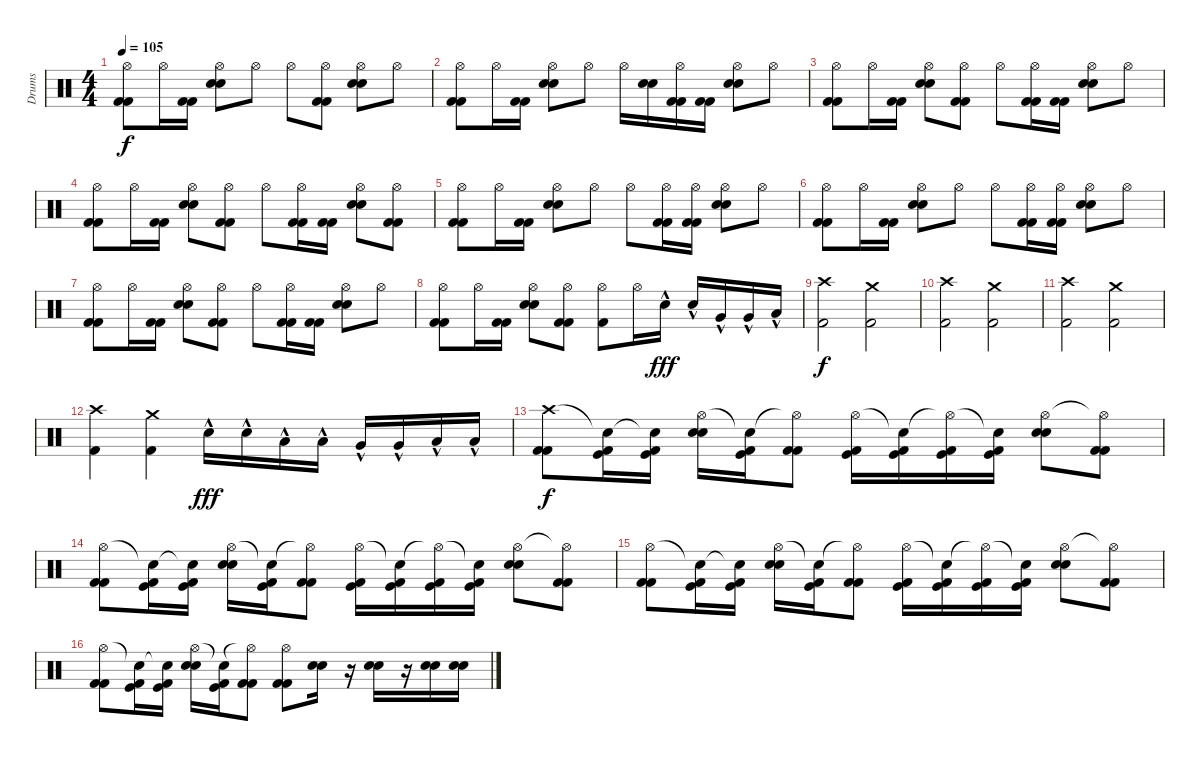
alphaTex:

\track ("Drums" "Drums") {instrument percussion}
\staff {score}
\articulation defaults
\ts (4 4)
\tempo 105
\clef neutral
\ks c
("Hi-Hat (open)" "Kick (hit) 2" "Kick (hit) 2").8{dy f} "Hi-Hat (open)".16 ("Kick (hit) 2" "Kick (hit) 2").16 ("Electric Snare (hit)" "Electric Snare (hit)" "Hi-Hat (open)").8 "Hi-Hat (open)".8 "Hi-Hat (open)".8 ("Kick (hit) 2" "Kick (hit) 2" "Hi-Hat (open)").8 ("Electric Snare (hit)" "Electric Snare (hit)" "Hi-Hat (open)").8 "Hi-Hat (open)".8 |
("Hi-Hat (open)" "Kick (hit) 2" "Kick (hit) 2").8 "Hi-Hat (open)".16 ("Kick (hit) 2" "Kick (hit) 2").16 ("Electric Snare (hit)" "Electric Snare (hit)" "Hi-Hat (open)").8 "Hi-Hat (open)".8 "Hi-Hat (open)".16 ("Electric Snare (hit)" "Electric Snare (hit)").16 ("Kick (hit) 2" "Kick (hit) 2" "Hi-Hat (open)").16 ("Kick (hit) 2" "Kick (hit) 2").16 ("Electric Snare (hit)" "Hi-Hat (open)" "Electric Snare (hit)").8 "Hi-Hat (open)".8 |
("Hi-Hat (open)" "Kick (hit) 2" "Kick (hit) 2").8 "Hi-Hat (open)".16 ("Kick (hit) 2" "Kick (hit) 2").16 ("Electric Snare (hit)" "Electric Snare (hit)" "Hi-Hat (open)").8 ("Hi-Hat (open)" "Kick (hit) 2" "Kick (hit) 2").8 "Hi-Hat (open)".8 ("Kick (hit) 2" "Kick (hit) 2" "Hi-Hat (open)").16 ("Kick (hit) 2" "Kick (hit) 2").16 ("Electric Snare (hit)" "Electric Snare (hit)" "Hi-Hat (open)").8 "Hi-Hat (open)".8 |
("Hi-Hat (open)" "Kick (hit) 2" "Kick (hit) 2").8 "Hi-Hat (open)".16 ("Kick (hit) 2" "Kick (hit) 2").16 ("Electric Snare (hit)" "Electric Snare (hit)" "Hi-Hat (open)").8 ("Hi-Hat (open)" "Kick (hit) 2" "Kick (hit) 2").8 "Hi-Hat (open)".8 ("Kick (hit) 2" "Kick (hit) 2" "Hi-Hat (open)").16 ("Kick (hit) 2" "Kick (hit) 2").16 ("Electric Snare (hit)" "Electric Snare (hit)" "Hi-Hat (open)").8 ("Kick (hit) 2" "Kick (hit) 2" "Hi-Hat (open)").8 |
("Hi-Hat (open)" "Kick (hit) 2" "Kick (hit) 2").8 "Hi-Hat (open)".16 ("Kick (hit) 2" "Kick (hit) 2").16 ("Electric Snare (hit)" "Electric Snare (hit)" "Hi-Hat (open)").8 "Hi-Hat (open)".8 "Hi-Hat (open)".8 ("Kick (hit) 2" "Kick (hit) 2" "Hi-Hat (open)").16 ("Hi-Hat (open)" "Kick (hit) 2" "Kick (hit) 2").16 ("Hi-Hat (open)" "Electric Snare (hit)" "Electric Snare (hit)").8 "Hi-Hat (open)".8 |
("Hi-Hat (open)" "Kick (hit) 2" "Kick (hit) 2").8 "Hi-Hat (open)".16 ("Kick (hit) 2" "Kick (hit) 2").16 ("Electric Snare (hit)" "Electric Snare (hit)" "Hi-Hat (open)").8 "Hi-Hat (open)".8 "Hi-Hat (open)".8 ("Kick (hit) 2" "Kick (hit) 2" "Hi-Hat (open)").16 ("Hi-Hat (open)" "Kick (hit) 2" "Kick (hit) 2").16 ("Hi-Hat (open)" "Electric Snare (hit)" "Electric Snare (hit)").8 "Hi-Hat (open)".8 |
("Hi-Hat (open)" "Kick (hit) 2" "Kick (hit) 2").8 "Hi-Hat (open)".16 ("Kick (hit) 2" "Kick (hit) 2").16 ("Electric Snare (hit)" "Electric Snare (hit)" "Hi-Hat (open)").8 ("Hi-Hat (open)" "Kick (hit) 2" "Kick (hit) 2").8 "Hi-Hat (open)".8 ("Kick (hit) 2" "Kick (hit) 2" "Hi-Hat (open)").16 ("Kick (hit) 2" "Kick (hit) 2").16 ("Electric Snare (hit)" "Electric Snare (hit)" "Hi-Hat (open)").8 "Hi-Hat (open)".8 |
("Hi-Hat (open)" "Kick (hit) 2" "Kick (hit) 2").8 "Hi-Hat (open)".16 ("Kick (hit) 2" "Kick (hit) 2").16 ("Electric Snare (hit)" "Electric Snare (hit)" "Hi-Hat (open)").8 ("Hi-Hat (open)" "Kick (hit) 2" "Kick (hit) 2").8 ("Kick (hit) 2" "Hi-Hat (open)").8 "Hi-Hat (open)".16 "Electric Snare (hit)"{hac}.16{dy fff} "Electric Snare (hit)"{hac}.16 "Very Low Tom (hit)"{hac}.16 "Very Low Tom (hit)"{hac}.16 "Low Floor Tom (hit)"{hac}.16 |
("Crash high (hit)" "Kick (hit) 2").2{dy f} ("Kick (hit) 2" "Crash medium (hit)").2 |
("Crash high (hit)" "Kick (hit) 2").2 ("Kick (hit) 2" "Crash medium (hit)").2 |
("Crash high (hit)" "Kick (hit) 2").2 ("Kick (hit) 2" "Crash medium (hit)").2 |
("Crash high (hit)" "Kick (hit) 2").4 ("Kick (hit) 2" "Crash medium (hit)").4 "Electric Snare (hit)"{hac}.16{dy fff} "Electric Snare (hit)"{hac}.16 "Low Tom (hit)"{hac}.16 "Low Tom (hit)"{hac}.16 "Very Low Tom (hit)"{hac}.16 "Very Low Tom (hit)"{hac}.16 "Low Floor Tom (hit)"{hac}.16 "Low Floor Tom (hit)"{hac}.16 |
("Kick (hit) 2" "Kick (hit) 2" "Crash high (hit)").8{dy f} ("Kick (hit)" "Kick (hit) 2" "Snare (hit)"{t}).16 ("Kick (hit)" "Kick (hit) 2" "Snare (hit)"{t}).16 ("Electric Snare (hit)" "Electric Snare (hit)" "Hi-Hat (open)").16 ("Kick (hit)" "Kick (hit) 2" "Snare (hit)"{t}).16 ("Kick (hit) 2" "Kick (hit) 2" "Hi-Hat (open)"{t}).8 ("Hi-Hat (open)" "Kick (hit) 2" "Kick (hit)").16 ("Snare (hit)"{t} "Kick (hit) 2" "Kick (hit)").16 ("Hi-Hat (open)"{t} "Kick (hit) 2" "Kick (hit)").16 ("Snare (hit)"{t} "Kick (hit) 2" "Kick (hit)").16 ("Hi-Hat (open)" "Electric Snare (hit)" "Electric Snare (hit)").8 ("Hi-Hat (open)"{t} "Kick (hit) 2" "Kick (hit) 2").8 |
("Kick (hit) 2" "Kick (hit) 2" "Hi-Hat (open)").8 ("Kick (hit)" "Kick (hit) 2" "Snare (hit)"{t}).16 ("Kick (hit)" "Kick (hit) 2" "Snare (hit)"{t}).16 ("Electric Snare (hit)" "Electric Snare (hit)" "Hi-Hat (open)").16 ("Kick (hit)" "Kick (hit) 2" "Snare (hit)"{t}).16 ("Kick (hit) 2" "Kick (hit) 2" "Hi-Hat (open)"{t}).8 ("Hi-Hat (open)" "Kick (hit) 2" "Kick (hit)").16 ("Snare (hit)"{t} "Kick (hit) 2" "Kick (hit)").16 ("Hi-Hat (open)"{t} "Kick (hit) 2" "Kick (hit)").16 ("Snare (hit)"{t} "Kick (hit) 2" "Kick (hit)").16 ("Hi-Hat (open)" "Electric Snare (hit)" "Electric Snare (hit)").8 ("Hi-Hat (open)"{t} "Kick (hit) 2" "Kick (hit) 2").8 |
("Kick (hit) 2" "Kick (hit) 2" "Hi-Hat (open)").8 ("Kick (hit)" "Kick (hit) 2" "Snare (hit)"{t}).16 ("Kick (hit)" "Kick (hit) 2" "Snare (hit)"{t}).16 ("Electric Snare (hit)" "Electric Snare (hit)" "Hi-Hat (open)").16 ("Kick (hit)" "Kick (hit) 2" "Snare (hit)"{t}).16 ("Kick (hit) 2" "Kick (hit) 2" "Hi-Hat (open)"{t}).8 ("Hi-Hat (open)" "Kick (hit) 2" "Kick (hit)").16 ("Snare (hit)"{t} "Kick (hit) 2" "Kick (hit)").16 ("Hi-Hat (open)"{t} "Kick (hit) 2" "Kick (hit)").16 ("Snare (hit)"{t} "Kick (hit) 2" "Kick (hit)").16 ("Hi-Hat (open)" "Electric Snare (hit)" "Electric Snare (hit)").8 ("Hi-Hat (open)"{t} "Kick (hit) 2" "Kick (hit) 2").8 |
("Kick (hit) 2" "Kick (hit) 2" "Hi-Hat (open)").8 ("Kick (hit)" "Kick (hit) 2" "Snare (hit)"{t}).16 ("Kick (hit)" "Kick (hit) 2" "Snare (hit)"{t}).16 ("Electric Snare (hit)" "Electric Snare (hit)" "Hi-Hat (open)").16 ("Kick (hit)" "Kick (hit) 2" "Snare (hit)"{t}).16 ("Kick (hit) 2" "Kick (hit) 2" "Hi-Hat (open)"{t}).8 ("Kick (hit) 2" "Kick (hit) 2" "Hi-Hat (open)").8 ("Electric Snare (hit)" "Electric Snare (hit)").16 r.16 ("Electric Snare (hit)" "Electric Snare (hit)").16 r.16 ("Electric Snare (hit)" "Electric Snare (hit)").16 ("Electric Snare (hit)" "Electric Snare (hit)").16
